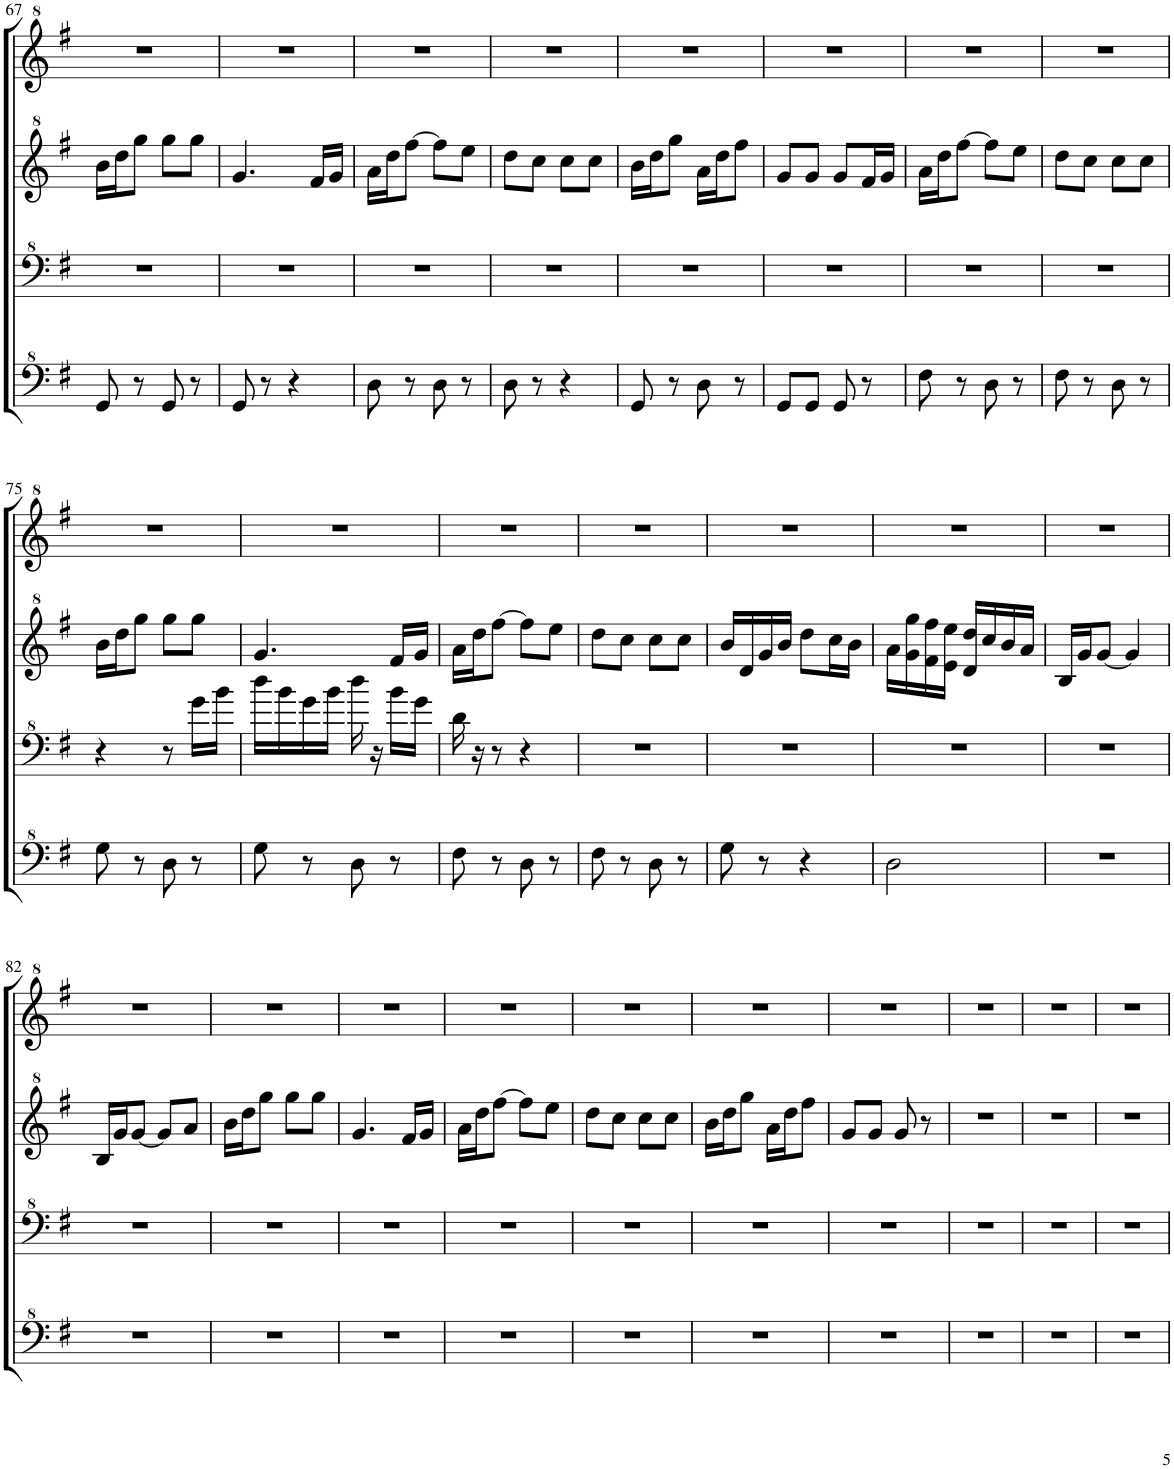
**kern	**kern	**kern	**kern
*part1	*part1	*part1	*part1
*staff4	*staff3	*staff2	*staff1
*I"Model III	*	*	*
!!LO:PB:g=z
*clefF^4	*clefF^4	*clefG^2	*clefG^2
*k[f#]	*k[f#]	*k[f#]	*k[f#]
*M2/4	*M2/4	*M2/4	*M2/4
=67	=67	=67	=67
8G/	2r	16bb\LL	2r
.	.	16ddd\J	.
8r	.	8ggg\J	.
8G/	.	8ggg\L	.
8r	.	8ggg\J	.
=68	=68	=68	=68
8G/	2r	4.gg/	2r
8r	.	.	.
4r	.	.	.
.	.	16ff#/LL	.
.	.	16gg/JJ	.
=69	=69	=69	=69
8d\	2r	16aa\LL	2r
.	.	16ddd\J	.
8r	.	[8fff#\J	.
8d\	.	8fff#\L]	.
8r	.	8eee\J	.
=70	=70	=70	=70
8d\	2r	8ddd\L	2r
8r	.	8ccc\J	.
4r	.	8ccc\L	.
.	.	8ccc\J	.
=71	=71	=71	=71
8G/	2r	16bb\LL	2r
.	.	16ddd\J	.
8r	.	8ggg\J	.
8d\	.	16aa\LL	.
.	.	16ddd\J	.
8r	.	8fff#\J	.
=72	=72	=72	=72
8G/L	2r	8gg/L	2r
8G/J	.	8gg/J	.
8G/	.	8gg/L	.
8r	.	16ff#/L	.
.	.	16gg/JJ	.
=73	=73	=73	=73
8f#\	2r	16aa\LL	2r
.	.	16ddd\J	.
8r	.	[8fff#\J	.
8d\	.	8fff#\L]	.
8r	.	8eee\J	.
=74	=74	=74	=74
8f#\	2r	8ddd\L	2r
8r	.	8ccc\J	.
8d\	.	8ccc\L	.
8r	.	8ccc\J	.
!!LO:LB:g=z
=75	=75	=75	=75
8g\	4r	16bb\LL	2r
.	.	16ddd\J	.
8r	.	8ggg\J	.
8d\	8r	8ggg\L	.
8r	16gg\LL	8ggg\J	.
.	16bb\JJ	.	.
=76	=76	=76	=76
8g\	16ddd\LL	4.gg/	2r
.	16bb\	.	.
8r	16gg\	.	.
.	16bb\JJ	.	.
8d\	16ddd\	.	.
.	16r	.	.
8r	16bb\LL	16ff#/LL	.
.	16gg\JJ	16gg/JJ	.
=77	=77	=77	=77
8f#\	16dd\	16aa\LL	2r
.	16r	16ddd\J	.
8r	8r	[8fff#\J	.
8d\	4r	8fff#\L]	.
8r	.	8eee\J	.
=78	=78	=78	=78
8f#\	2r	8ddd\L	2r
8r	.	8ccc\J	.
8d\	.	8ccc\L	.
8r	.	8ccc\J	.
=79	=79	=79	=79
8g\	2r	16bb/LL	2r
.	.	16dd/	.
8r	.	16gg/	.
.	.	16bb/JJ	.
4r	.	8ddd\L	.
.	.	16ccc\L	.
.	.	16bb\JJ	.
=80	=80	=80	=80
2d\	2r	16aa\LL	2r
.	.	16gg\ 16ggg\	.
.	.	16ff#\ 16fff#\	.
.	.	16ee\ 16eee\JJ	.
.	.	16dd/ 16ddd/LL	.
.	.	16ccc/	.
.	.	16bb/	.
.	.	16aa/JJ	.
=81	=81	=81	=81
2r	2r	16b/LL	2r
.	.	16gg/J	.
.	.	[8gg/J	.
.	.	4gg/]	.
!!LO:LB:g=z
=82	=82	=82	=82
2r	2r	16b/LL	2r
.	.	16gg/J	.
.	.	[8gg/J	.
.	.	8gg/L]	.
.	.	8aa/J	.
=83	=83	=83	=83
2r	2r	16bb\LL	2r
.	.	16ddd\J	.
.	.	8ggg\J	.
.	.	8ggg\L	.
.	.	8ggg\J	.
=84	=84	=84	=84
2r	2r	4.gg/	2r
.	.	16ff#/LL	.
.	.	16gg/JJ	.
=85	=85	=85	=85
2r	2r	16aa\LL	2r
.	.	16ddd\J	.
.	.	[8fff#\J	.
.	.	8fff#\L]	.
.	.	8eee\J	.
=86	=86	=86	=86
2r	2r	8ddd\L	2r
.	.	8ccc\J	.
.	.	8ccc\L	.
.	.	8ccc\J	.
=87	=87	=87	=87
2r	2r	16bb\LL	2r
.	.	16ddd\J	.
.	.	8ggg\J	.
.	.	16aa\LL	.
.	.	16ddd\J	.
.	.	8fff#\J	.
=88	=88	=88	=88
2r	2r	8gg/L	2r
.	.	8gg/J	.
.	.	8gg/	.
.	.	8r	.
=89	=89	=89	=89
2r	2r	2r	2r
=90	=90	=90	=90
2r	2r	2r	2r
=91	=91	=91	=91
2r	2r	2r	2r
=	=	=	=
*-	*-	*-	*-
